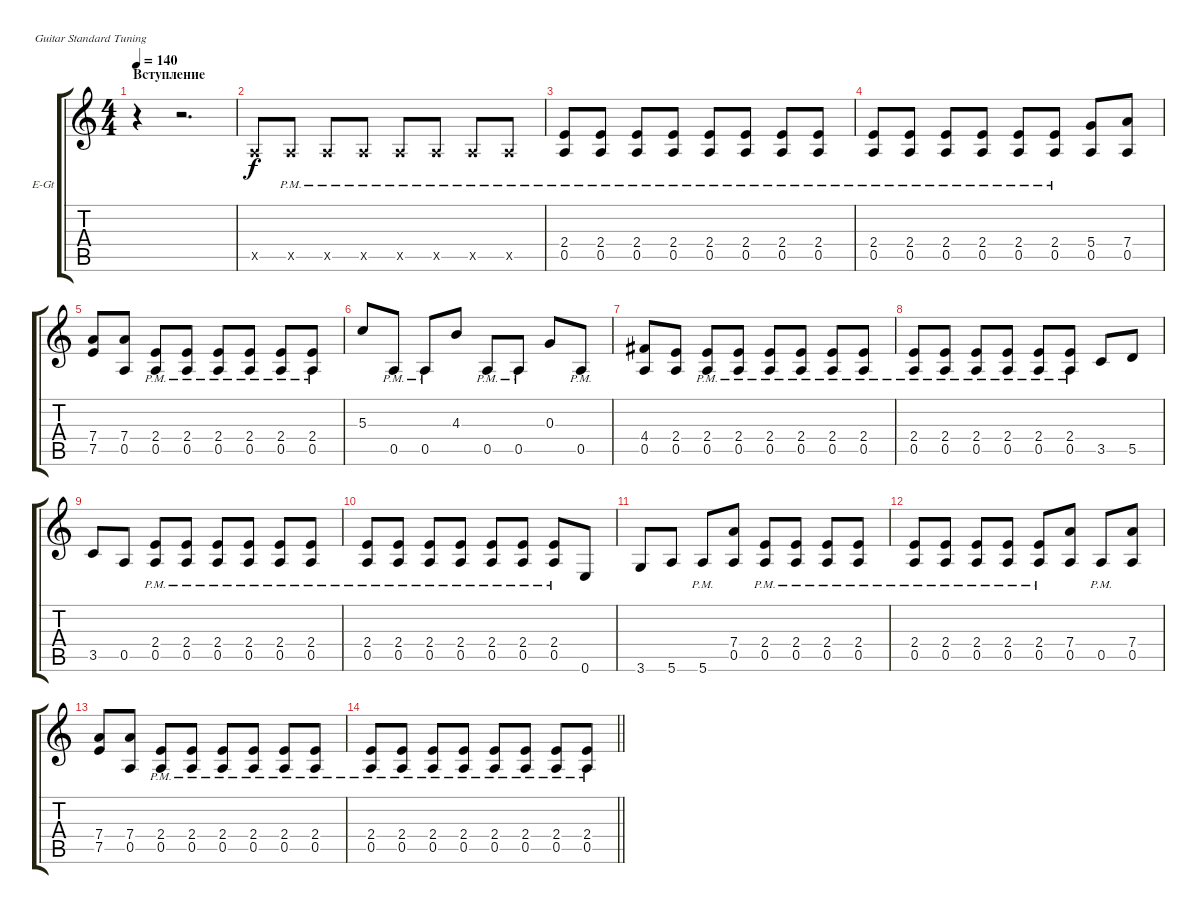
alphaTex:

\bracketExtendMode groupsimilarinstruments
\firstSystemTrackNameOrientation horizontal
\otherSystemsTrackNameOrientation horizontal
\track ("Overdrive Guitar" "E-Gt") {instrument distortionguitar}
\staff {score tabs}
\tuning (E4 B3 G3 D3 A2 E2)
\ts (4 4)
\beaming (8 2 2 2 2)
\section ("" "Вступление")
\tempo 140
\clef g2
\ks c
r.4{dy f instrument distortionguitar} r.2{d} |
0.5{x}.8 0.5{pm x}.8 0.5{pm x}.8 0.5{pm x}.8 0.5{pm x}.8 0.5{pm x}.8 0.5{pm x}.8 0.5{pm x}.8 |
(2.4{pm} 0.5{pm}).8 (2.4{pm} 0.5{pm}).8 (2.4{pm} 0.5{pm}).8 (2.4{pm} 0.5{pm}).8 (2.4{pm} 0.5{pm}).8 (2.4{pm} 0.5{pm}).8 (2.4{pm} 0.5{pm}).8 (2.4{pm} 0.5{pm}).8 |
(2.4{pm} 0.5{pm}).8 (2.4{pm} 0.5{pm}).8 (2.4{pm} 0.5{pm}).8 (2.4{pm} 0.5{pm}).8 (2.4{pm} 0.5{pm}).8 (2.4{pm} 0.5{pm}).8 (5.4 0.5).8 (7.4 0.5).8 |
(7.4 7.5).8 (7.4 0.5).8 (2.4{pm} 0.5{pm}).8 (2.4{pm} 0.5{pm}).8 (2.4{pm} 0.5{pm}).8 (2.4{pm} 0.5{pm}).8 (2.4{pm} 0.5{pm}).8 (2.4{pm} 0.5{pm}).8 |
5.3.8 0.5{pm}.8 0.5{pm}.8 4.3.8 0.5{pm}.8 0.5{pm}.8 0.3.8 0.5{pm}.8 |
(4.4 0.5).8 (2.4 0.5).8 (2.4{pm} 0.5{pm}).8 (2.4{pm} 0.5{pm}).8 (2.4{pm} 0.5{pm}).8 (2.4{pm} 0.5{pm}).8 (2.4{pm} 0.5{pm}).8 (2.4{pm} 0.5{pm}).8 |
(2.4{pm} 0.5{pm}).8 (2.4{pm} 0.5{pm}).8 (2.4{pm} 0.5{pm}).8 (2.4{pm} 0.5{pm}).8 (2.4{pm} 0.5{pm}).8 (2.4{pm} 0.5{pm}).8 3.5.8 5.5.8 |
3.5.8 0.5.8 (2.4{pm} 0.5{pm}).8 (2.4{pm} 0.5{pm}).8 (2.4{pm} 0.5{pm}).8 (2.4{pm} 0.5{pm}).8 (2.4{pm} 0.5{pm}).8 (2.4{pm} 0.5{pm}).8 |
(2.4{pm} 0.5{pm}).8 (2.4{pm} 0.5{pm}).8 (2.4{pm} 0.5{pm}).8 (2.4{pm} 0.5{pm}).8 (2.4{pm} 0.5{pm}).8 (2.4{pm} 0.5{pm}).8 (2.4{pm} 0.5{pm}).8 0.6.8 |
3.6.8 5.6.8 5.6{pm}.8 (7.4 0.5).8 (2.4{pm} 0.5{pm}).8 (2.4{pm} 0.5{pm}).8 (2.4{pm} 0.5{pm}).8 (2.4{pm} 0.5{pm}).8 |
(2.4{pm} 0.5{pm}).8 (2.4{pm} 0.5{pm}).8 (2.4{pm} 0.5{pm}).8 (2.4{pm} 0.5{pm}).8 (2.4{pm} 0.5{pm}).8 (7.4 0.5).8 0.5{pm}.8 (7.4 0.5).8 |
(7.4 7.5).8 (7.4 0.5).8 (2.4{pm} 0.5{pm}).8 (2.4{pm} 0.5{pm}).8 (2.4{pm} 0.5{pm}).8 (2.4{pm} 0.5{pm}).8 (2.4{pm} 0.5{pm}).8 (2.4{pm} 0.5{pm}).8 |
\barLineRight lightlight
(2.4{pm} 0.5{pm}).8 (2.4{pm} 0.5{pm}).8 (2.4{pm} 0.5{pm}).8 (2.4{pm} 0.5{pm}).8 (2.4{pm} 0.5{pm}).8 (2.4{pm} 0.5{pm}).8 (2.4{pm} 0.5{pm}).8 (2.4{pm} 0.5{pm}).8
